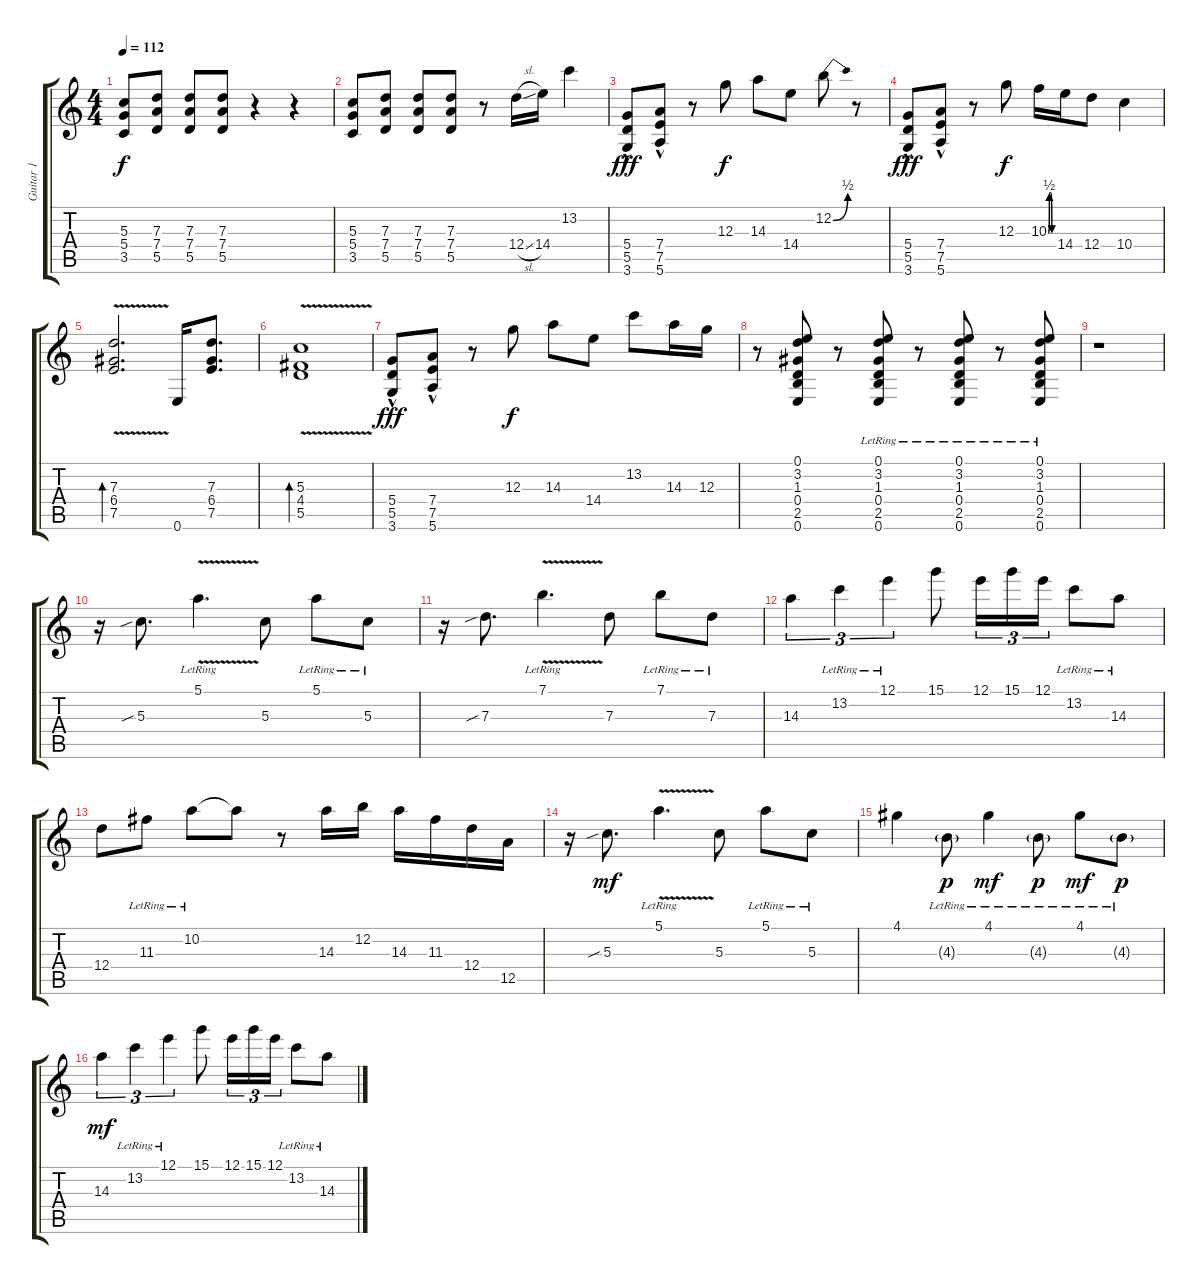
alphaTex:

\track ("Guitar 1" "Guitar 1") {instrument overdrivenguitar}
\staff {score tabs}
\tuning (E4 B3 G3 D3 A2 E2) {hide}
\ts (4 4)
\tempo 112
\clef g2
\ks c
(5.3 5.4 3.5).8{dy f} (7.3 7.4 5.5).8 (7.3 7.4 5.5).8 (7.3 7.4 5.5).8 r.4 r.4 |
(5.3 5.4 3.5).8 (7.3 7.4 5.5).8 (7.3 7.4 5.5).8 (7.3 7.4 5.5).8 r.8 12.4{sl}.16 14.4.16 13.2.4 |
(5.4{hac} 5.5{hac} 3.6{hac}).8{dy fff} (7.4{hac} 7.5{hac} 5.6{hac}).8 r.8 12.3.8{dy f} 14.3.8 14.4.8 12.2{be (bend 0 0 60 2)}.8 r.8 |
(5.4{hac} 5.5{hac} 3.6{hac}).8{dy fff} (7.4{hac} 7.5{hac} 5.6{hac}).8 r.8 12.3.8{dy f} 10.3{be (custom 0 0 10 2 25 2 40 0 60 0)}.16 14.4.16 12.4.8 10.4.4 |
(7.3{v} 6.4{v} 7.5{v}).2{d bd 30} 0.6.16 (7.3 6.4 7.5).8{d} |
(5.3{v} 4.4{v} 5.5{v}).1{bd 30} |
(5.4{hac} 5.5{hac} 3.6{hac}).8{dy fff} (7.4{hac} 7.5{hac} 5.6{hac}).8 r.8 12.3.8{dy f} 14.3.8 14.4.8 13.2.8 14.3.16 12.3.16 |
r.8 (0.1 3.2 1.3 0.4 2.5 0.6).8 r.8 (0.1{lr} 3.2{lr} 1.3{lr} 0.4{lr} 2.5{lr} 0.6{lr}).8 r.8 (0.1{lr} 3.2{lr} 1.3{lr} 0.4{lr} 2.5{lr} 0.6{lr}).8 r.8 (0.1{lr} 3.2{lr} 1.3{lr} 0.4{lr} 2.5{lr} 0.6{lr}).8 |
r.1 |
r.16 5.3{sib}.8{d} 5.1{v lr}.4{d} 5.3.8 5.1{lr}.8 5.3{lr}.8 |
r.16 7.3{sib}.8{d} 7.1{v lr}.4{d} 7.3.8 7.1{lr}.8 7.3{lr}.8 |
14.3.4{tu (3 2)} 13.2{lr}.4{tu (3 2)} 12.1{lr}.4{tu (3 2)} 15.1.8 12.1.16{tu (3 2)} 15.1.16{tu (3 2)} 12.1.16{tu (3 2)} 13.2{lr}.8 14.3{lr}.8 |
12.4.8 11.3{lr}.8 10.2{lr}.8 10.2{t}.8 r.8 14.3.16 12.2.16 14.3.16 11.3.16 12.4.16 12.5.16 |
r.16 5.3{sib}.8{d dy mf} 5.1{v lr}.4{d} 5.3.8 5.1{lr}.8 5.3{lr}.8 |
4.1.4 4.3{g lr}.8{dy p} 4.1{lr}.4{dy mf} 4.3{g lr}.8{dy p} 4.1{lr}.8{dy mf} 4.3{g lr}.8{dy p} |
14.3.4{tu (3 2) dy mf} 13.2{lr}.4{tu (3 2)} 12.1{lr}.4{tu (3 2)} 15.1.8 12.1.16{tu (3 2)} 15.1.16{tu (3 2)} 12.1.16{tu (3 2)} 13.2{lr}.8 14.3{lr}.8
